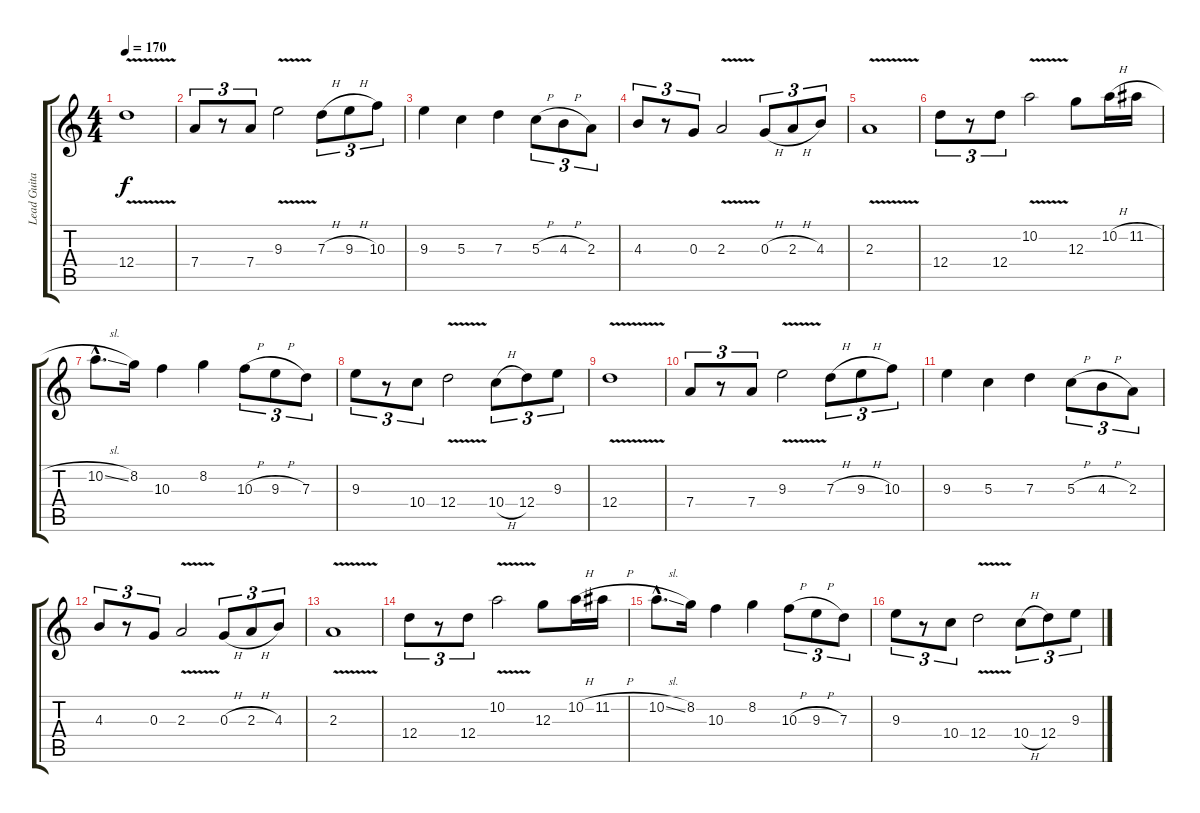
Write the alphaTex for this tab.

\track ("Lead Guitar " "Lead Guita") {instrument overdrivenguitar}
\staff {score tabs}
\tuning (E4 B3 G3 D3 A2 E2) {hide}
\ts (4 4)
\tempo 170
\clef g2
\ks c
12.4{v}.1{dy f} |
7.4.8{tu (3 2)} r.8{tu (3 2)} 7.4.8{tu (3 2)} 9.3{v}.2 7.3{h}.8{tu (3 2)} 9.3{h}.8{tu (3 2)} 10.3.8{tu (3 2)} |
9.3.4 5.3.4 7.3.4 5.3{h}.8{tu (3 2)} 4.3{h}.8{tu (3 2)} 2.3.8{tu (3 2)} |
4.3.8{tu (3 2)} r.8{tu (3 2)} 0.3.8{tu (3 2)} 2.3{v}.2 0.3{h}.8{tu (3 2)} 2.3{h}.8{tu (3 2)} 4.3.8{tu (3 2)} |
2.3{v}.1 |
12.4.8{tu (3 2)} r.8{tu (3 2)} 12.4.8{tu (3 2)} 10.2{v}.2 12.3.8 10.2{h}.16 11.2{h}.16 |
10.2{sl hac}.8{d} 8.2.16 10.3.4 8.2.4 10.3{h}.8{tu (3 2)} 9.3{h}.8{tu (3 2)} 7.3.8{tu (3 2)} |
9.3.8{tu (3 2)} r.8{tu (3 2)} 10.4.8{tu (3 2)} 12.4{v}.2 10.4{h}.8{tu (3 2)} 12.4.8{tu (3 2)} 9.3.8{tu (3 2)} |
12.4{v}.1 |
7.4.8{tu (3 2)} r.8{tu (3 2)} 7.4.8{tu (3 2)} 9.3{v}.2 7.3{h}.8{tu (3 2)} 9.3{h}.8{tu (3 2)} 10.3.8{tu (3 2)} |
9.3.4 5.3.4 7.3.4 5.3{h}.8{tu (3 2)} 4.3{h}.8{tu (3 2)} 2.3.8{tu (3 2)} |
4.3.8{tu (3 2)} r.8{tu (3 2)} 0.3.8{tu (3 2)} 2.3{v}.2 0.3{h}.8{tu (3 2)} 2.3{h}.8{tu (3 2)} 4.3.8{tu (3 2)} |
2.3{v}.1 |
12.4.8{tu (3 2)} r.8{tu (3 2)} 12.4.8{tu (3 2)} 10.2{v}.2 12.3.8 10.2{h}.16 11.2{h}.16 |
10.2{sl hac}.8{d} 8.2.16 10.3.4 8.2.4 10.3{h}.8{tu (3 2)} 9.3{h}.8{tu (3 2)} 7.3.8{tu (3 2)} |
9.3.8{tu (3 2)} r.8{tu (3 2)} 10.4.8{tu (3 2)} 12.4{v}.2 10.4{h}.8{tu (3 2)} 12.4.8{tu (3 2)} 9.3.8{tu (3 2)}
